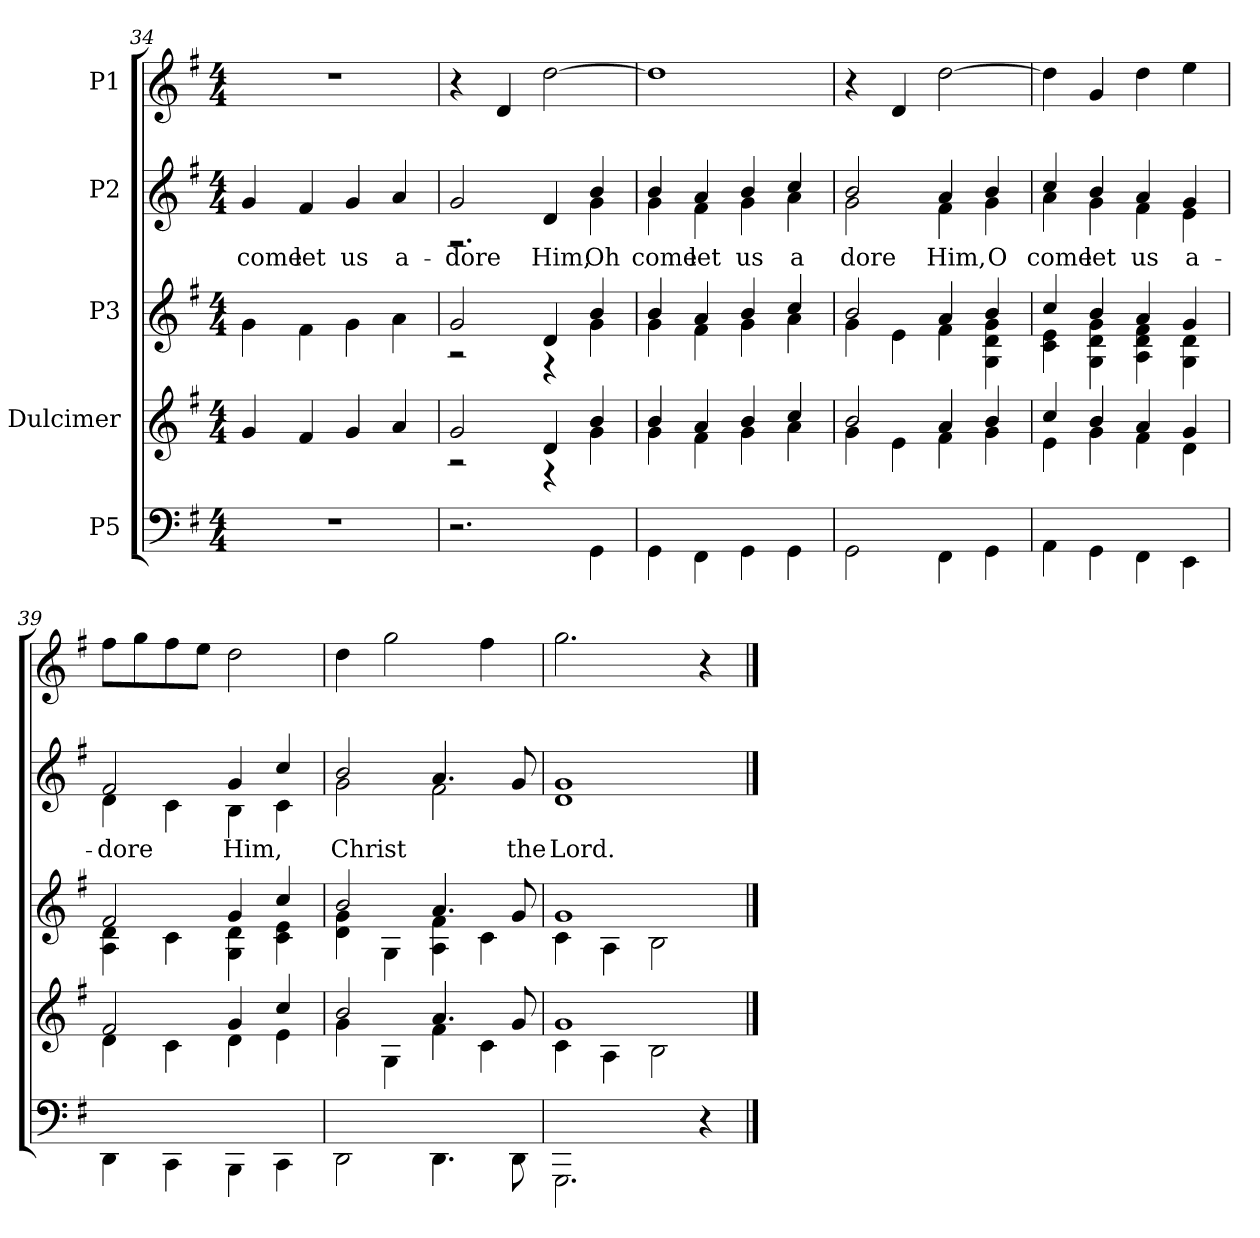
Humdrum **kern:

**kern	**kern	**kern	**kern	**text	**kern
*part5	*part4	*part3	*part2	*part2	*part1
*staff5	*staff4	*staff3	*staff2	*staff2	*staff1
*I"P5	*I"Dulcimer	*I"P3	*I"P2	*	*I"P1
!!LO:LB:g=z
*	*clefG2	*	*clefG2	*	*clefG2
*k[f#]	*k[f#]	*k[f#]	*k[f#]	*	*k[f#]
*G:	*G:	*G:	*G:	*	*G:
*M4/4	*M4/4	*M4/4	*M4/4	*	*M4/4
=34	=34	=34	=34	=34	=34
!	!	!	!	!LO:LY:b	!
1r	4g/	4g\	4g/	come	1r
!	!	!	!	!LO:LY:b	!
.	4f#/	4f#\	4f#/	let	.
!	!	!	!	!LO:LY:b	!
.	4g/	4g\	4g/	us	.
!	!	!	!	!LO:LY:b	!
.	4a/	4a\	4a/	a-	.
=35	=35	=35	=35	=35	=35
*	*^	*^	*	*	*
!	!	!	!	!	!	!LO:LY:b	!
*	*	*	*	*	*^	*	*
2.r	2g/	2r	2g/	2r	2g/	2.r	-dore	4r
.	.	.	.	.	.	.	.	4d/
!	!	!	!	!	!	!	!LO:LY:b	!
.	4d/	4r	4d/	4r	4d/	.	Him,	[2dd\
!	!	!	!	!	!	!	!LO:LY:b	!
4GG\	4b/	4g\	4b/	4g\	4b/	4g\	Oh	.
!!LO:PB:g=z
=36	=36	=36	=36	=36	=36	=36	=36	=36
!	!	!	!	!	!	!	!LO:LY:b	!
4GG\	4b/	4g\	4b/	4g\	4b/	4g\	come	1dd]
!	!	!	!	!	!	!	!LO:LY:b	!
4FF#\	4a/	4f#\	4a/	4f#\	4a/	4f#\	let	.
!	!	!	!	!	!	!	!LO:LY:b	!
4GG\	4b/	4g\	4b/	4g\	4b/	4g\	us	.
!	!	!	!	!	!	!	!LO:LY:b	!
4GG\	4cc/	4a\	4cc/	4a\	4cc/	4a\	a	.
=37	=37	=37	=37	=37	=37	=37	=37	=37
!	!	!	!	!	!	!	!LO:LY:b	!
2GG\	2b/	4g\	2b/	4g\	2b/	2g\	dore	4r
.	.	4e\	.	4e\	.	.	.	4d/
!	!	!	!	!	!	!	!LO:LY:b	!
4FF#\	4a/	4f#\	4a/	4f#\	4a/	4f#\	Him,	[2dd\
!	!	!	!	!	!	!	!LO:LY:b	!
4GG\	4b/	4g\	4b/	4G\ 4d\ 4g\	4b/	4g\	O	.
=38	=38	=38	=38	=38	=38	=38	=38	=38
!	!	!	!	!	!	!	!LO:LY:b	!
4AA\	4cc/	4e\	4cc/	4c\ 4e\	4cc/	4a\	come	4dd\]
!	!	!	!	!	!	!	!LO:LY:b	!
4GG\	4b/	4g\	4b/	4G\ 4d\ 4g\	4b/	4g\	let	4g/
!	!	!	!	!	!	!	!LO:LY:b	!
4FF#\	4a/	4f#\	4a/	4A\ 4d\ 4f#\	4a/	4f#\	us	4dd\
!	!	!	!	!	!	!	!LO:LY:b	!
4EE\	4g/	4d\	4g/	4G\ 4d\	4g/	4e\	a-	4ee\
=39	=39	=39	=39	=39	=39	=39	=39	=39
!	!	!	!	!	!	!	!LO:LY:b	!
4DD\	2f#/	4d\	2f#/	4A\ 4d\	2f#/	4d\	-dore	8ff#\L
.	.	.	.	.	.	.	.	8gg\
4CC\	.	4c\	.	4c\	.	4c\	.	8ff#\
.	.	.	.	.	.	.	.	8ee\J
!	!	!	!	!	!	!	!LO:LY:b	!
4BBB\	4g/	4d\	4g/	4G\ 4d\	4g/	4B\	Him,	2dd\
4CC\	4cc/	4e\	4cc/	4c\ 4e\	4cc/	4c\	.	.
=40	=40	=40	=40	=40	=40	=40	=40	=40
!	!	!	!	!	!	!	!LO:LY:b	!
2DD\	2b/	4g\	2b/	4d\ 4g\	2b/	2g\	Christ	4dd\
.	.	4G\	.	4G\	.	.	.	2gg\
4.DD\	4.a/	4f#\	4.a/	4A\ 4f#\	4.a/	2f#\	.	.
.	.	4c\	.	4c\	.	.	.	4ff#\
!	!	!	!	!	!	!	!LO:LY:b	!
8DD\	8g/	.	8g/	.	8g/	.	the	.
=41	=41	=41	=41	=41	=41	=41	=41	=41
!	!	!	!	!	!	!	!LO:LY:b	!
2.GGG\	1g	4c\	1g	4c\	1g	1d	Lord.	2.gg\
.	.	4A\	.	4A\	.	.	.	.
.	.	2B\	.	2B\	.	.	.	.
4r	.	.	.	.	.	.	.	4r
*	*v	*v	*	*	*v	*v	*	*
*	*	*v	*v	*	*	*
==	==	==	==	==	==
*-	*-	*-	*-	*-	*-
